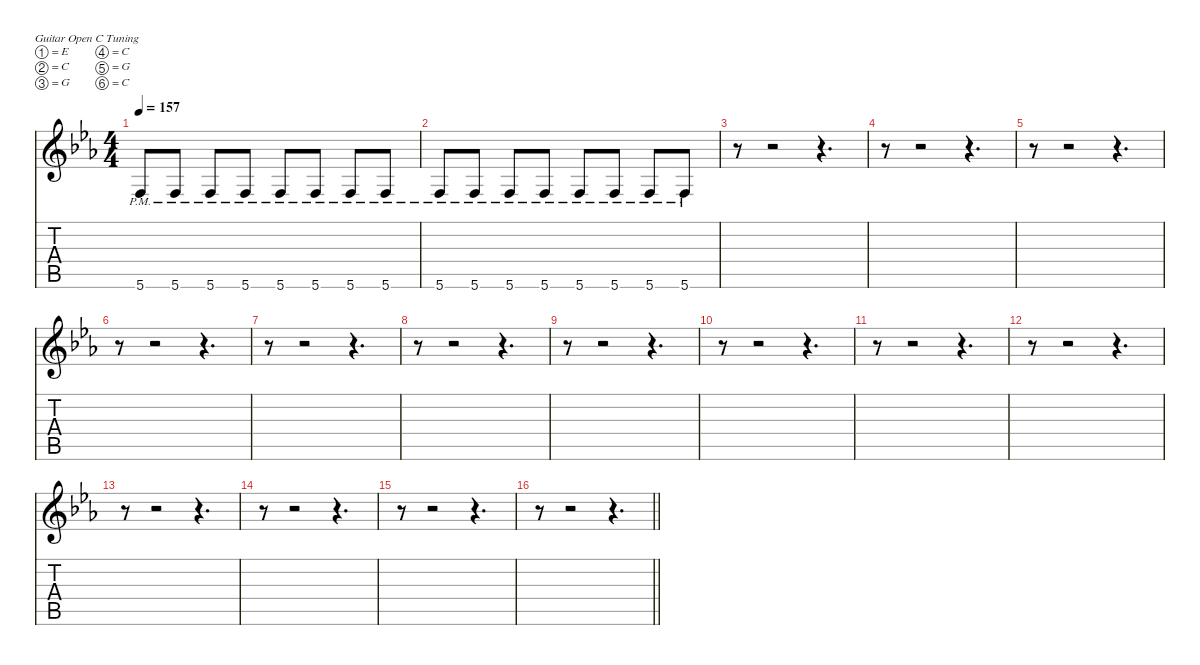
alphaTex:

\defaultSystemsLayout 4
\hideDynamics
\bracketExtendMode nobrackets
\singleTrackTrackNamePolicy hidden
\multiTrackTrackNamePolicy hidden
\firstSystemTrackNameMode fullname
\otherSystemsTrackNameOrientation horizontal
\track ("Guitar Three" "od.guit.") {instrument overdrivenguitar}
\staff {score tabs}
\tuning (E4 C4 G3 C3 G2 C2)
\ts (4 4)
\tempo 157
\clef g2
\ks cminor
5.6{pm acc forcenatural}.8{dy f beam Up} 5.6{pm acc forcenatural}.8{beam Up} 5.6{pm acc forcenatural}.8{beam Up} 5.6{pm acc forcenatural}.8{beam Up} 5.6{pm acc forcenatural}.8{beam Up} 5.6{pm acc forcenatural}.8{beam Up} 5.6{pm acc forcenatural}.8{beam Up} 5.6{pm acc forcenatural}.8{beam Up} |
5.6{pm acc forcenatural}.8{beam Up} 5.6{pm acc forcenatural}.8{beam Up} 5.6{pm acc forcenatural}.8{beam Up} 5.6{pm acc forcenatural}.8{beam Up} 5.6{pm acc forcenatural}.8{beam Up} 5.6{pm acc forcenatural}.8{beam Up} 5.6{pm acc forcenatural}.8{beam Up} 5.6{pm acc forcenatural}.8{beam Up} |
r.8{beam Down} r.2{beam Down} r.4{d beam Down} |
r.8{beam Down} r.2{beam Down} r.4{d beam Down} |
r.8{beam Down} r.2{beam Down} r.4{d beam Down} |
r.8{beam Down} r.2{beam Down} r.4{d beam Down} |
r.8{beam Down} r.2{beam Down} r.4{d beam Down} |
r.8{beam Down} r.2{beam Down} r.4{d beam Down} |
r.8{beam Down} r.2{beam Down} r.4{d beam Down} |
r.8{beam Down} r.2{beam Down} r.4{d beam Down} |
r.8{beam Down} r.2{beam Down} r.4{d beam Down} |
r.8{beam Down} r.2{beam Down} r.4{d beam Down} |
r.8{beam Down} r.2{beam Down} r.4{d beam Down} |
r.8{beam Down} r.2{beam Down} r.4{d beam Down} |
r.8{beam Down} r.2{beam Down} r.4{d beam Down} |
\barLineRight lightlight
r.8{beam Down} r.2{beam Down} r.4{d beam Down}
